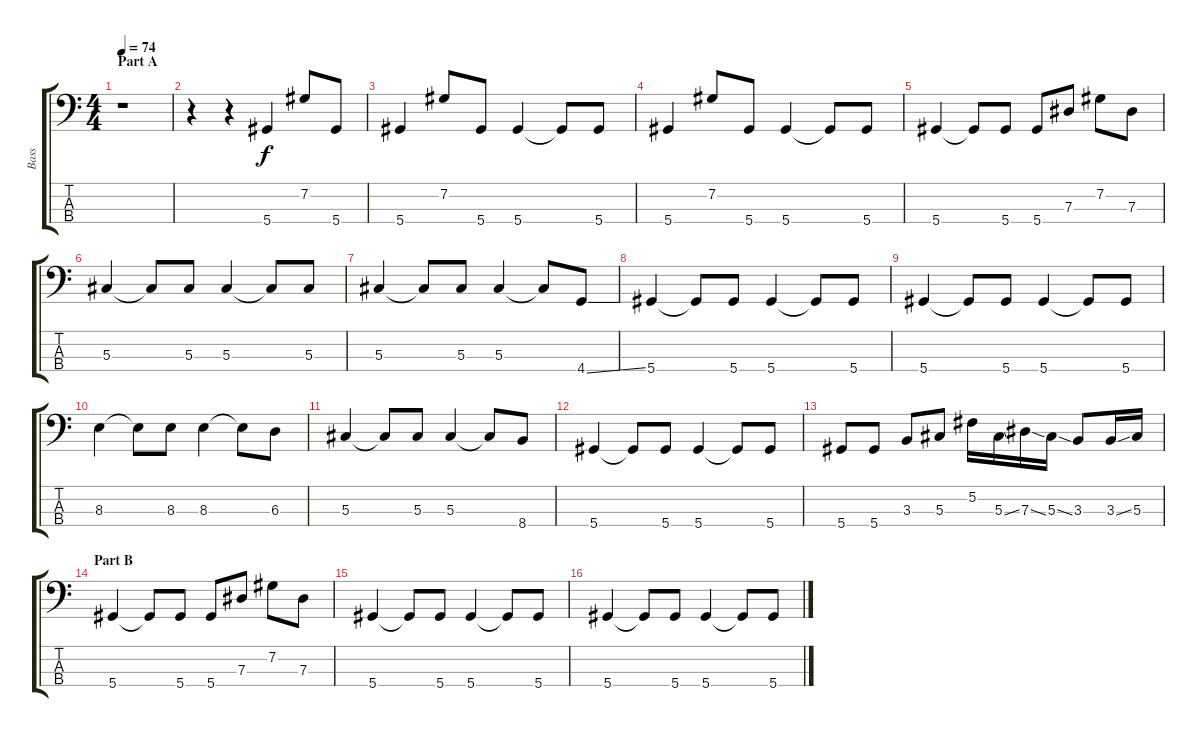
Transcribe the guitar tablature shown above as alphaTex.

\track ("Bass" "Bass") {instrument electricbassfinger}
\staff {score tabs}
\tuning (Gb2 Db2 Ab1 Eb1) {hide}
\ts (4 4)
\section ("" "Part A")
\tempo 74
\clef f4
\ks c
r.1{dy f instrument electricbassfinger} |
r.4 r.4 5.4.4 7.2.8 5.4.8 |
5.4.4 7.2.8 5.4.8 5.4.4 5.4{t}.8 5.4.8 |
5.4.4 7.2.8 5.4.8 5.4.4 5.4{t}.8 5.4.8 |
5.4.4 5.4{t}.8 5.4.8 5.4.8 7.3.8 7.2.8 7.3.8 |
5.3.4 5.3{t}.8 5.3.8 5.3.4 5.3{t}.8 5.3.8 |
5.3.4 5.3{t}.8 5.3.8 5.3.4 5.3{t}.8 4.4{ss}.8 |
5.4.4 5.4{t}.8 5.4.8 5.4.4 5.4{t}.8 5.4.8 |
5.4.4 5.4{t}.8 5.4.8 5.4.4 5.4{t}.8 5.4.8 |
8.3.4 8.3{t}.8 8.3.8 8.3.4 8.3{t}.8 6.3.8 |
5.3.4 5.3{t}.8 5.3.8 5.3.4 5.3{t}.8 8.4.8 |
5.4.4 5.4{t}.8 5.4.8 5.4.4 5.4{t}.8 5.4.8 |
5.4.8 5.4.8 3.3.8 5.3.8 5.2.16 5.3{ss}.16 7.3{ss}.16 5.3{ss}.16 3.3.8 3.3{ss}.16 5.3.16 |
\section ("" "Part B")
5.4.4 5.4{t}.8 5.4.8 5.4.8 7.3.8 7.2.8 7.3.8 |
5.4.4 5.4{t}.8 5.4.8 5.4.4 5.4{t}.8 5.4.8 |
5.4.4 5.4{t}.8 5.4.8 5.4.4 5.4{t}.8 5.4.8
